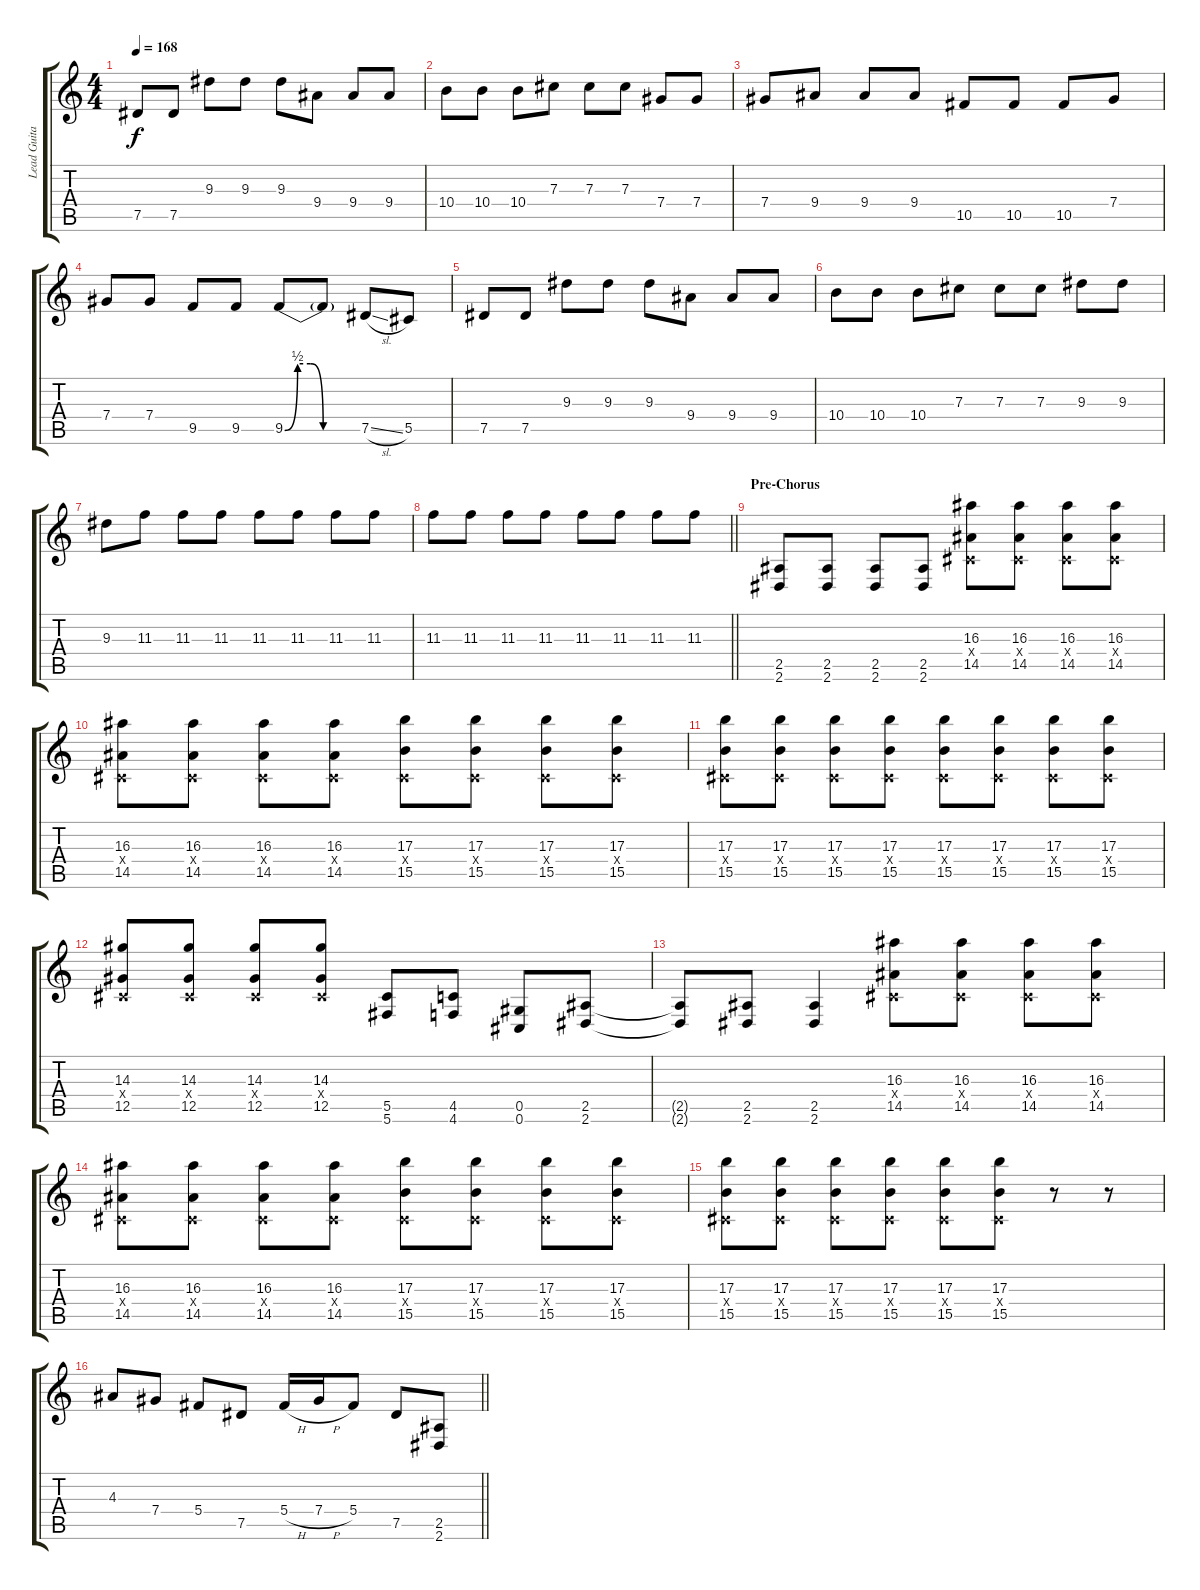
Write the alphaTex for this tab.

\track ("Lead Guitar" "Lead Guita") {instrument distortionguitar}
\staff {score tabs}
\tuning (Eb4 Bb3 Gb3 Db3 Ab2 Db2) {hide}
\ts (4 4)
\section ("" "")
\tempo 168
\clef g2
\ks c
7.5.8{dy f} 7.5.8 9.3.8 9.3.8 9.3.8 9.4.8 9.4.8 9.4.8 |
10.4.8 10.4.8 10.4.8 7.3.8 7.3.8 7.3.8 7.4.8 7.4.8 |
7.4.8 9.4.8 9.4.8 9.4.8 10.5.8 10.5.8 10.5.8 7.4.8 |
7.4.8 7.4.8 9.5.8 9.5.8 9.5{be (custom 0 0 10 2 20 2 30 0 60 0)}.8 9.5{t}.8 7.5{sl}.8 5.5.8 |
7.5.8 7.5.8 9.3.8 9.3.8 9.3.8 9.4.8 9.4.8 9.4.8 |
10.4.8 10.4.8 10.4.8 7.3.8 7.3.8 7.3.8 9.3.8 9.3.8 |
9.3.8 11.3.8 11.3.8 11.3.8 11.3.8 11.3.8 11.3.8 11.3.8 |
\barLineRight lightlight
11.3.8 11.3.8 11.3.8 11.3.8 11.3.8 11.3.8 11.3.8 11.3.8 |
\section ("" "Pre-Chorus")
(2.5 2.6).8 (2.5 2.6).8 (2.5 2.6).8 (2.5 2.6).8 (16.3 0.4{x} 14.5).8 (16.3 0.4{x} 14.5).8 (16.3 0.4{x} 14.5).8 (16.3 0.4{x} 14.5).8 |
(16.3 0.4{x} 14.5).8 (16.3 0.4{x} 14.5).8 (16.3 0.4{x} 14.5).8 (16.3 0.4{x} 14.5).8 (17.3 0.4{x} 15.5).8 (17.3 0.4{x} 15.5).8 (17.3 0.4{x} 15.5).8 (17.3 0.4{x} 15.5).8 |
(17.3 0.4{x} 15.5).8 (17.3 0.4{x} 15.5).8 (17.3 0.4{x} 15.5).8 (17.3 0.4{x} 15.5).8 (17.3 0.4{x} 15.5).8 (17.3 0.4{x} 15.5).8 (17.3 0.4{x} 15.5).8 (17.3 0.4{x} 15.5).8 |
(14.3 0.4{x} 12.5).8 (14.3 0.4{x} 12.5).8 (14.3 0.4{x} 12.5).8 (14.3 0.4{x} 12.5).8 (5.5 5.6).8 (4.5 4.6).8 (0.5 0.6).8 (2.5 2.6).8 |
(2.5{t} 2.6{t}).8 (2.5 2.6).8 (2.5 2.6).4 (16.3 0.4{x} 14.5).8 (16.3 0.4{x} 14.5).8 (16.3 0.4{x} 14.5).8 (16.3 0.4{x} 14.5).8 |
(16.3 0.4{x} 14.5).8 (16.3 0.4{x} 14.5).8 (16.3 0.4{x} 14.5).8 (16.3 0.4{x} 14.5).8 (17.3 0.4{x} 15.5).8 (17.3 0.4{x} 15.5).8 (17.3 0.4{x} 15.5).8 (17.3 0.4{x} 15.5).8 |
(17.3 0.4{x} 15.5).8 (17.3 0.4{x} 15.5).8 (17.3 0.4{x} 15.5).8 (17.3 0.4{x} 15.5).8 (17.3 0.4{x} 15.5).8 (17.3 0.4{x} 15.5).8 r.8 r.8 |
\barLineRight lightlight
4.3.8 7.4.8 5.4.8 7.5.8 5.4{h}.16 7.4{h}.16 5.4.8 7.5.8 (2.5 2.6).8
